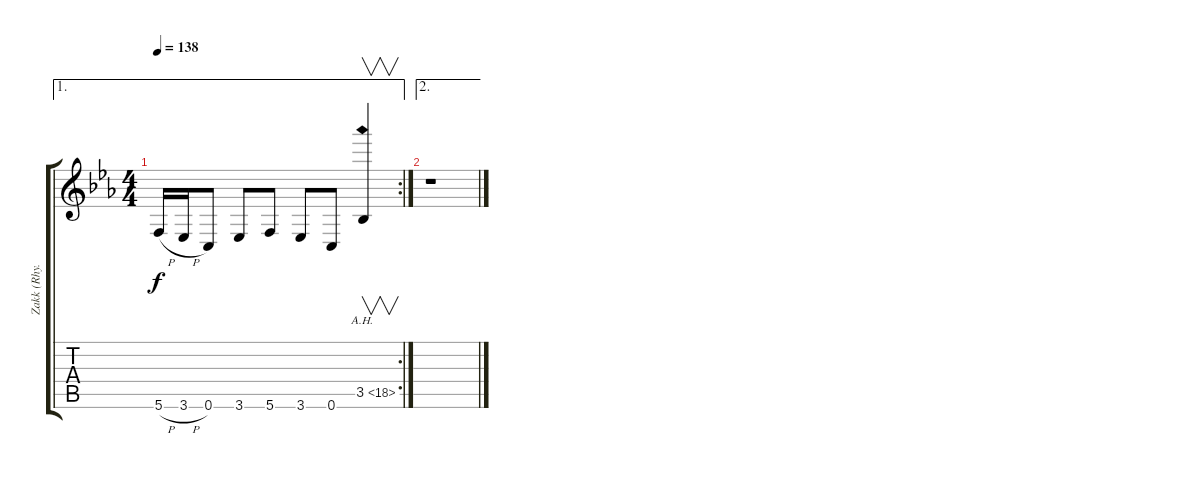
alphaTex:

\track ("Zakk (Rhy.)" "Zakk (Rhy.") {instrument distortionguitar}
\staff {score tabs}
\tuning (D4 A3 F3 C3 G2 C2) {hide}
\ae 1
\rc 2
\ts (4 4)
\tempo 138
\clef g2
\ks eb
5.6{h}.16{dy f} 3.6{h}.16 0.6.8 3.6.8 5.6.8 3.6.8 0.6.8 3.5{ah 15}.4{v} |
\ae 2
r.1
